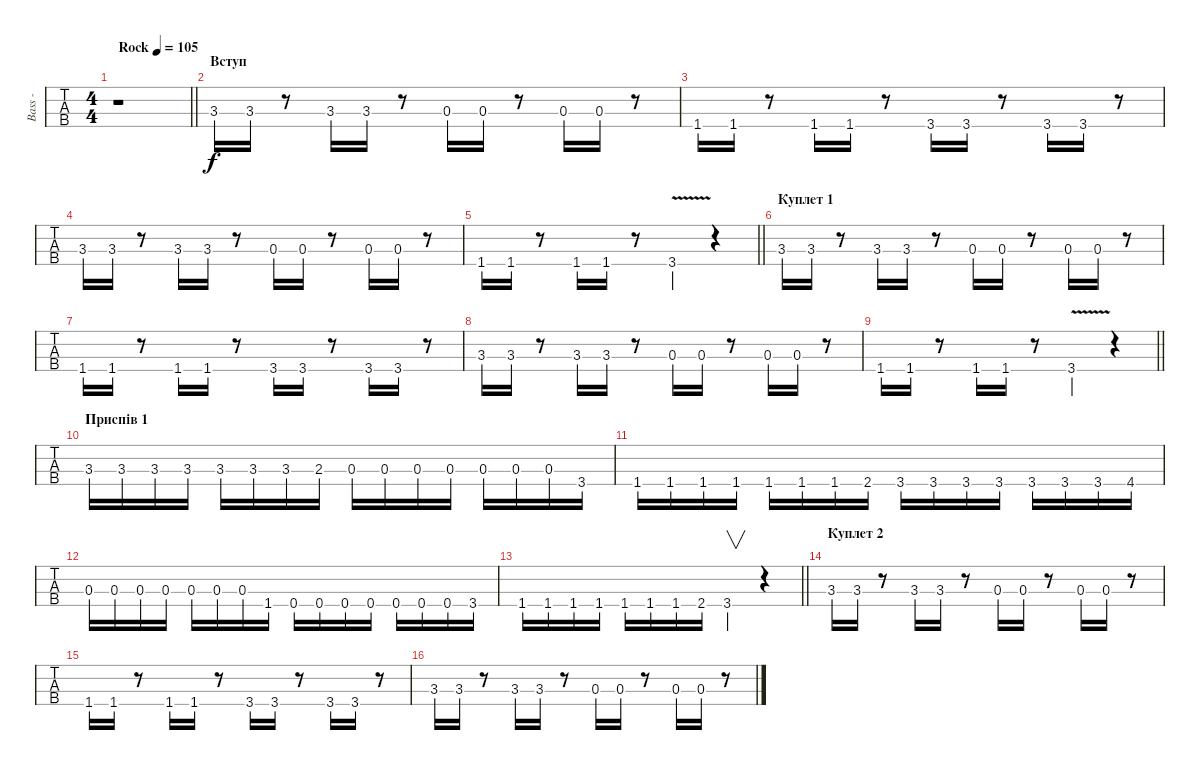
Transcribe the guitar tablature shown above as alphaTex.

\track ("Bass - " "Bass - ") {instrument electricbassfinger}
\staff {tabs}
\tuning (G2 D2 A1 E1) {hide}
\ts (4 4)
\tempo (105 "Rock")
\clef f4
\barLineRight lightlight
\ks c
r.1{dy f instrument electricbassfinger} |
\section ("" "Вступ")
3.3.16 3.3.16 r.8 3.3.16 3.3.16 r.8 0.3.16 0.3.16 r.8 0.3.16 0.3.16 r.8 |
1.4.16 1.4.16 r.8 1.4.16 1.4.16 r.8 3.4.16 3.4.16 r.8 3.4.16 3.4.16 r.8 |
3.3.16 3.3.16 r.8 3.3.16 3.3.16 r.8 0.3.16 0.3.16 r.8 0.3.16 0.3.16 r.8 |
\barLineRight lightlight
1.4.16 1.4.16 r.8 1.4.16 1.4.16 r.8 3.4{v}.4 r.4 |
\section ("" "Куплет 1")
3.3.16 3.3.16 r.8 3.3.16 3.3.16 r.8 0.3.16 0.3.16 r.8 0.3.16 0.3.16 r.8 |
1.4.16 1.4.16 r.8 1.4.16 1.4.16 r.8 3.4.16 3.4.16 r.8 3.4.16 3.4.16 r.8 |
3.3.16 3.3.16 r.8 3.3.16 3.3.16 r.8 0.3.16 0.3.16 r.8 0.3.16 0.3.16 r.8 |
\barLineRight lightlight
1.4.16 1.4.16 r.8 1.4.16 1.4.16 r.8 3.4{v}.4 r.4 |
\section ("" "Приспів 1")
3.3.16 3.3.16 3.3.16 3.3.16 3.3.16 3.3.16 3.3.16 2.3.16 0.3.16 0.3.16 0.3.16 0.3.16 0.3.16 0.3.16 0.3.16 3.4.16 |
1.4.16 1.4.16 1.4.16 1.4.16 1.4.16 1.4.16 1.4.16 2.4.16 3.4.16 3.4.16 3.4.16 3.4.16 3.4.16 3.4.16 3.4.16 4.4.16 |
0.3.16 0.3.16 0.3.16 0.3.16 0.3.16 0.3.16 0.3.16 1.4.16 0.4.16 0.4.16 0.4.16 0.4.16 0.4.16 0.4.16 0.4.16 3.4.16 |
\barLineRight lightlight
1.4.16 1.4.16 1.4.16 1.4.16 1.4.16 1.4.16 1.4.16 2.4.16 3.4.4{v} r.4 |
\section ("" "Куплет 2")
3.3.16 3.3.16 r.8 3.3.16 3.3.16 r.8 0.3.16 0.3.16 r.8 0.3.16 0.3.16 r.8 |
1.4.16 1.4.16 r.8 1.4.16 1.4.16 r.8 3.4.16 3.4.16 r.8 3.4.16 3.4.16 r.8 |
3.3.16 3.3.16 r.8 3.3.16 3.3.16 r.8 0.3.16 0.3.16 r.8 0.3.16 0.3.16 r.8
